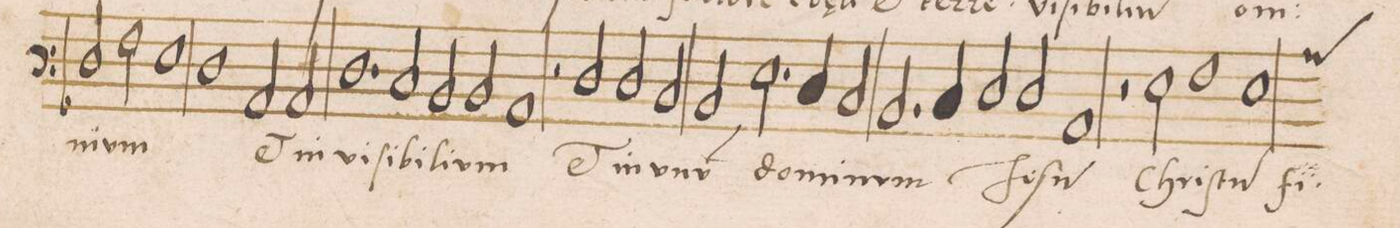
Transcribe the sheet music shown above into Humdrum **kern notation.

**kern	**text
*I"BASVS	*
*clefF3	*
*k[b-]	*
*met(C|)	*
*M2/1	*
2F/	-ni-
2A\	-um
1G\	.
=11-	=11-
1F\	.
2C/	et
2C/	in-
=12-	=12-
1.F\	-vi-
2E/	-ſi-
=13-	=13-
2D/	-bi-
2D/	-li-
1C/	-um
=14-	=14-
2r	.
2F/	et
2F/	in
2E/	v-
=15-	=15-
2D/	-nu(m)
2.G\	do-
4F/	.
2E/	-mi-
=16-	=16-
2.D/	-num
4E/	.
2F/	.
2F/	Je-
=17-	=17-
1C/	-ſu(m)
2r	.
2G\	Chri-
=18-	=18-
1A\	-ſtu(m)
*custos:c	*
1G\	fi-
=19-	=19-
*-	*-
